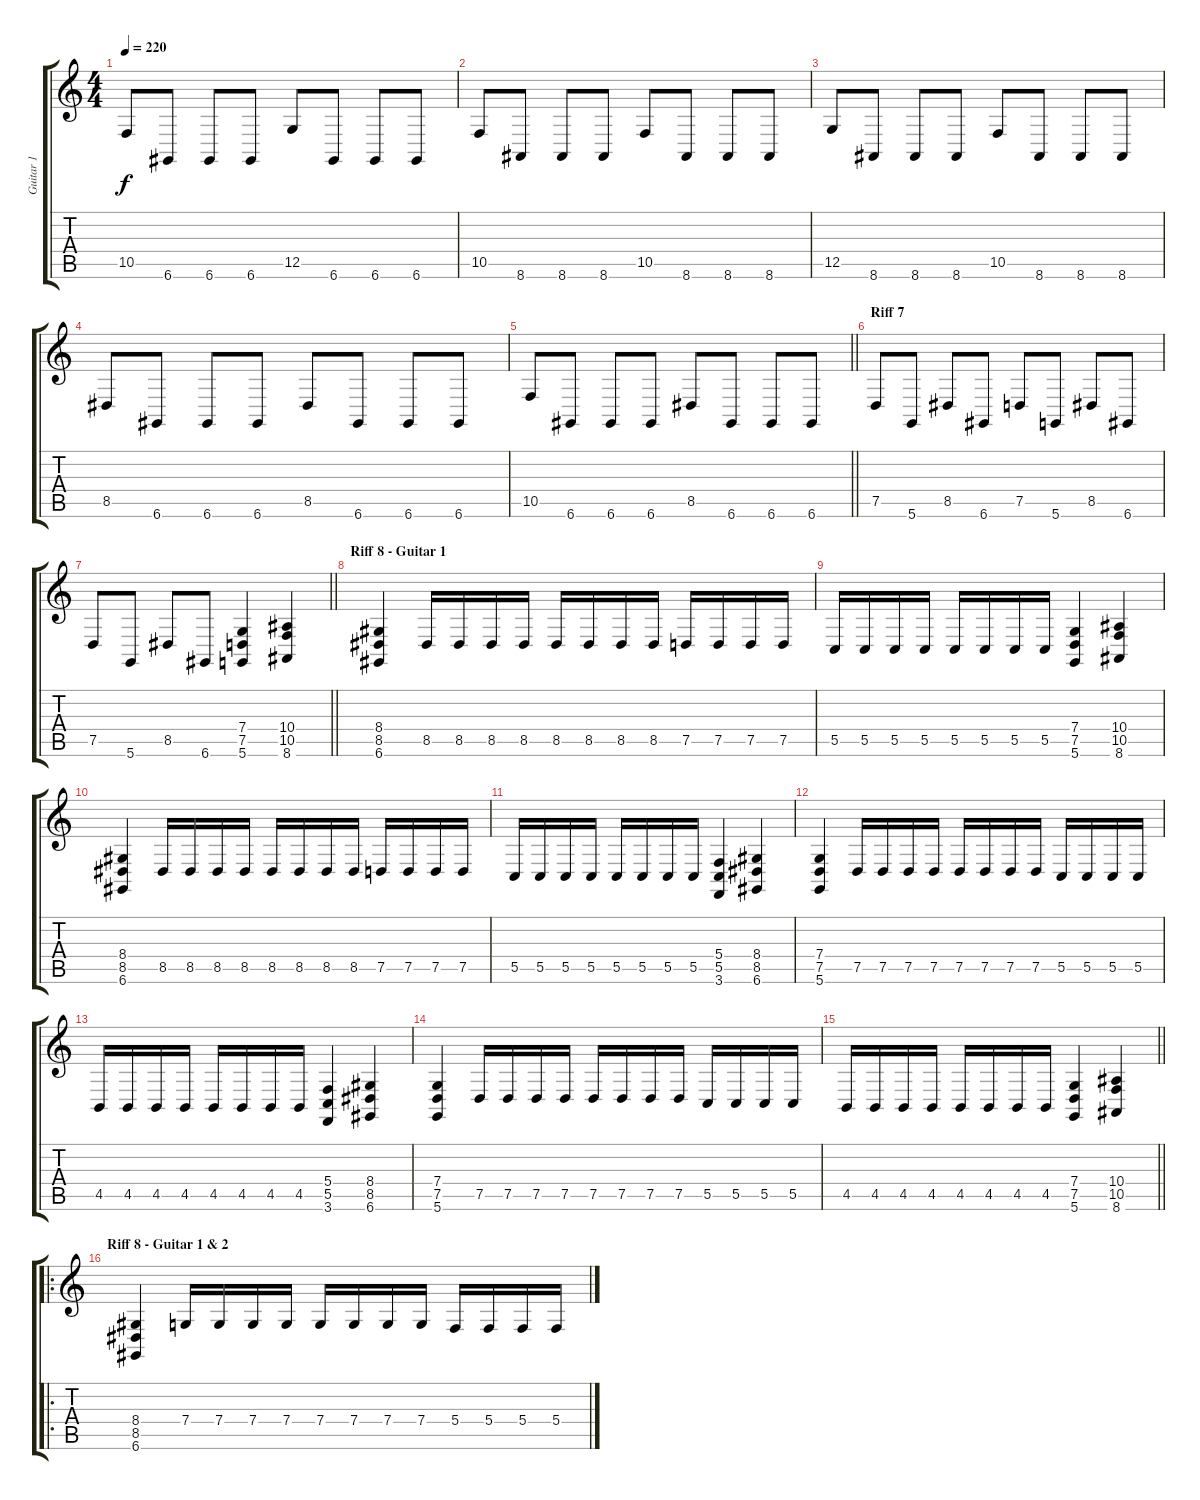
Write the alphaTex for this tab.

\track ("Guitar 1" "Guitar 1") {instrument churchorgan}
\staff {score tabs}
\tuning (D4 A3 F3 C3 G2 D2) {hide}
\ts (4 4)
\tempo 220
\clef g2
\ks c
10.5.8{dy f} 6.6.8 6.6.8 6.6.8 12.5.8 6.6.8 6.6.8 6.6.8 |
10.5.8 8.6.8 8.6.8 8.6.8 10.5.8 8.6.8 8.6.8 8.6.8 |
12.5.8 8.6.8 8.6.8 8.6.8 10.5.8 8.6.8 8.6.8 8.6.8 |
8.5.8 6.6.8 6.6.8 6.6.8 8.5.8 6.6.8 6.6.8 6.6.8 |
\barLineRight lightlight
10.5.8 6.6.8 6.6.8 6.6.8 8.5.8 6.6.8 6.6.8 6.6.8 |
\section ("" "Riff 7 ")
7.5.8 5.6.8 8.5.8 6.6.8 7.5.8 5.6.8 8.5.8 6.6.8 |
\barLineRight lightlight
7.5.8 5.6.8 8.5.8 6.6.8 (7.4 7.5 5.6).4 (10.4 10.5 8.6).4 |
\section ("" "Riff 8 - Guitar 1")
(8.4 8.5 6.6).4 8.5.16 8.5.16 8.5.16 8.5.16 8.5.16 8.5.16 8.5.16 8.5.16 7.5.16 7.5.16 7.5.16 7.5.16 |
5.5.16 5.5.16 5.5.16 5.5.16 5.5.16 5.5.16 5.5.16 5.5.16 (7.4 7.5 5.6).4 (10.4 10.5 8.6).4 |
(8.4 8.5 6.6).4 8.5.16 8.5.16 8.5.16 8.5.16 8.5.16 8.5.16 8.5.16 8.5.16 7.5.16 7.5.16 7.5.16 7.5.16 |
5.5.16 5.5.16 5.5.16 5.5.16 5.5.16 5.5.16 5.5.16 5.5.16 (5.4 5.5 3.6).4 (8.4 8.5 6.6).4 |
(7.4 7.5 5.6).4 7.5.16 7.5.16 7.5.16 7.5.16 7.5.16 7.5.16 7.5.16 7.5.16 5.5.16 5.5.16 5.5.16 5.5.16 |
4.5.16 4.5.16 4.5.16 4.5.16 4.5.16 4.5.16 4.5.16 4.5.16 (5.4 5.5 3.6).4 (8.4 8.5 6.6).4 |
(7.4 7.5 5.6).4 7.5.16 7.5.16 7.5.16 7.5.16 7.5.16 7.5.16 7.5.16 7.5.16 5.5.16 5.5.16 5.5.16 5.5.16 |
\barLineRight lightlight
4.5.16 4.5.16 4.5.16 4.5.16 4.5.16 4.5.16 4.5.16 4.5.16 (7.4 7.5 5.6).4 (10.4 10.5 8.6).4 |
\ro
\section ("" "Riff 8 - Guitar 1 & 2")
(8.4 8.5 6.6).4 7.4.16 7.4.16 7.4.16 7.4.16 7.4.16 7.4.16 7.4.16 7.4.16 5.4.16 5.4.16 5.4.16 5.4.16
